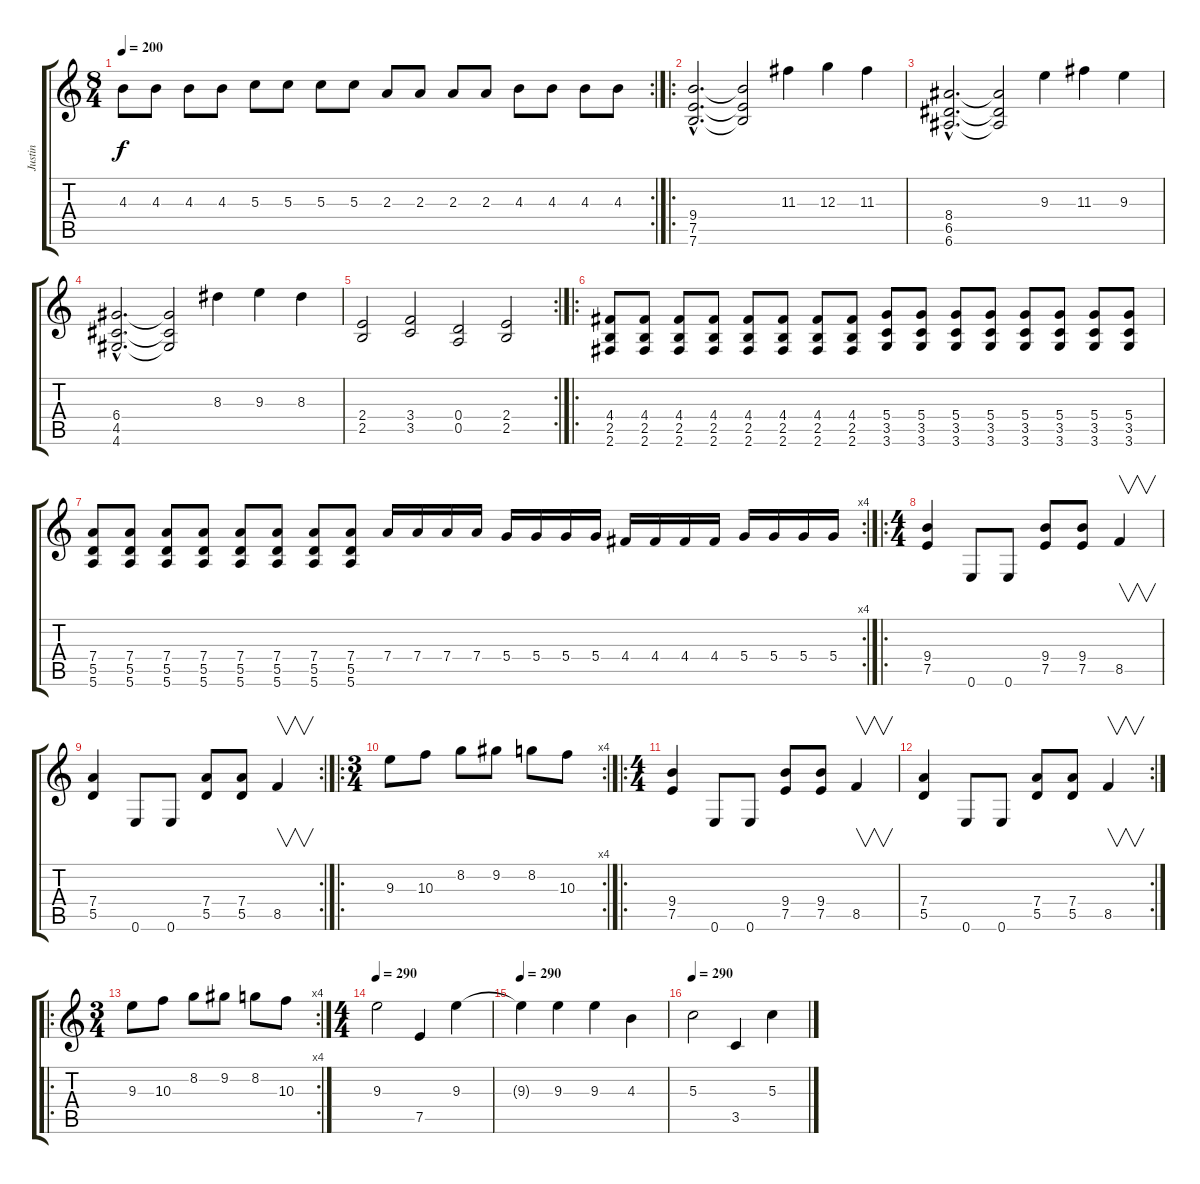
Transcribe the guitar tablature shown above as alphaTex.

\track ("Justin" "Justin") {instrument distortionguitar}
\staff {score tabs}
\tuning (E4 B3 G3 D3 A2 E2) {hide}
\rc 2
\ts (8 4)
\tempo 200
\clef g2
\ks c
4.3.8{dy f} 4.3.8 4.3.8 4.3.8 5.3.8 5.3.8 5.3.8 5.3.8 2.3.8 2.3.8 2.3.8 2.3.8 4.3.8 4.3.8 4.3.8 4.3.8 |
\ro
(9.4{hac} 7.5{hac} 7.6{hac}).2{d} (9.4{t} 7.5{t} 7.6{t}).2 11.3.4 12.3.4 11.3.4 |
(8.4{hac} 6.5{hac} 6.6{hac}).2{d} (8.4{t} 6.5{t} 6.6{t}).2 9.3.4 11.3.4 9.3.4 |
(6.4{hac} 4.5{hac} 4.6{hac}).2{d} (6.4{t} 4.5{t} 4.6{t}).2 8.3.4 9.3.4 8.3.4 |
\rc 2
(2.4 2.5).2 (3.4 3.5).2 (0.4 0.5).2 (2.4 2.5).2 |
\ro
(4.4 2.5 2.6).8 (4.4 2.5 2.6).8 (4.4 2.5 2.6).8 (4.4 2.5 2.6).8 (4.4 2.5 2.6).8 (4.4 2.5 2.6).8 (4.4 2.5 2.6).8 (4.4 2.5 2.6).8 (5.4 3.5 3.6).8 (5.4 3.5 3.6).8 (5.4 3.5 3.6).8 (5.4 3.5 3.6).8 (5.4 3.5 3.6).8 (5.4 3.5 3.6).8 (5.4 3.5 3.6).8 (5.4 3.5 3.6).8 |
\rc 4
(7.4 5.5 5.6).8 (7.4 5.5 5.6).8 (7.4 5.5 5.6).8 (7.4 5.5 5.6).8 (7.4 5.5 5.6).8 (7.4 5.5 5.6).8 (7.4 5.5 5.6).8 (7.4 5.5 5.6).8 7.4.16 7.4.16 7.4.16 7.4.16 5.4.16 5.4.16 5.4.16 5.4.16 4.4.16 4.4.16 4.4.16 4.4.16 5.4.16 5.4.16 5.4.16 5.4.16 |
\ro
\ts (4 4)
(9.4 7.5).4 0.6.8 0.6.8 (9.4 7.5).8 (9.4 7.5).8 8.5.4{v} |
\rc 2
(7.4 5.5).4 0.6.8 0.6.8 (7.4 5.5).8 (7.4 5.5).8 8.5.4{v} |
\ro
\rc 4
\ts (3 4)
9.3.8 10.3.8 8.2.8 9.2.8 8.2.8 10.3.8 |
\ro
\ts (4 4)
(9.4 7.5).4 0.6.8 0.6.8 (9.4 7.5).8 (9.4 7.5).8 8.5.4{v} |
\rc 2
(7.4 5.5).4 0.6.8 0.6.8 (7.4 5.5).8 (7.4 5.5).8 8.5.4{v} |
\ro
\rc 4
\ts (3 4)
9.3.8 10.3.8 8.2.8 9.2.8 8.2.8 10.3.8 |
\ts (4 4)
\tempo 290
9.3.2 7.5.4 9.3.4 |
\tempo 290
9.3{t}.4 9.3.4 9.3.4 4.3.4 |
\tempo 290
5.3.2 3.5.4 5.3.4
